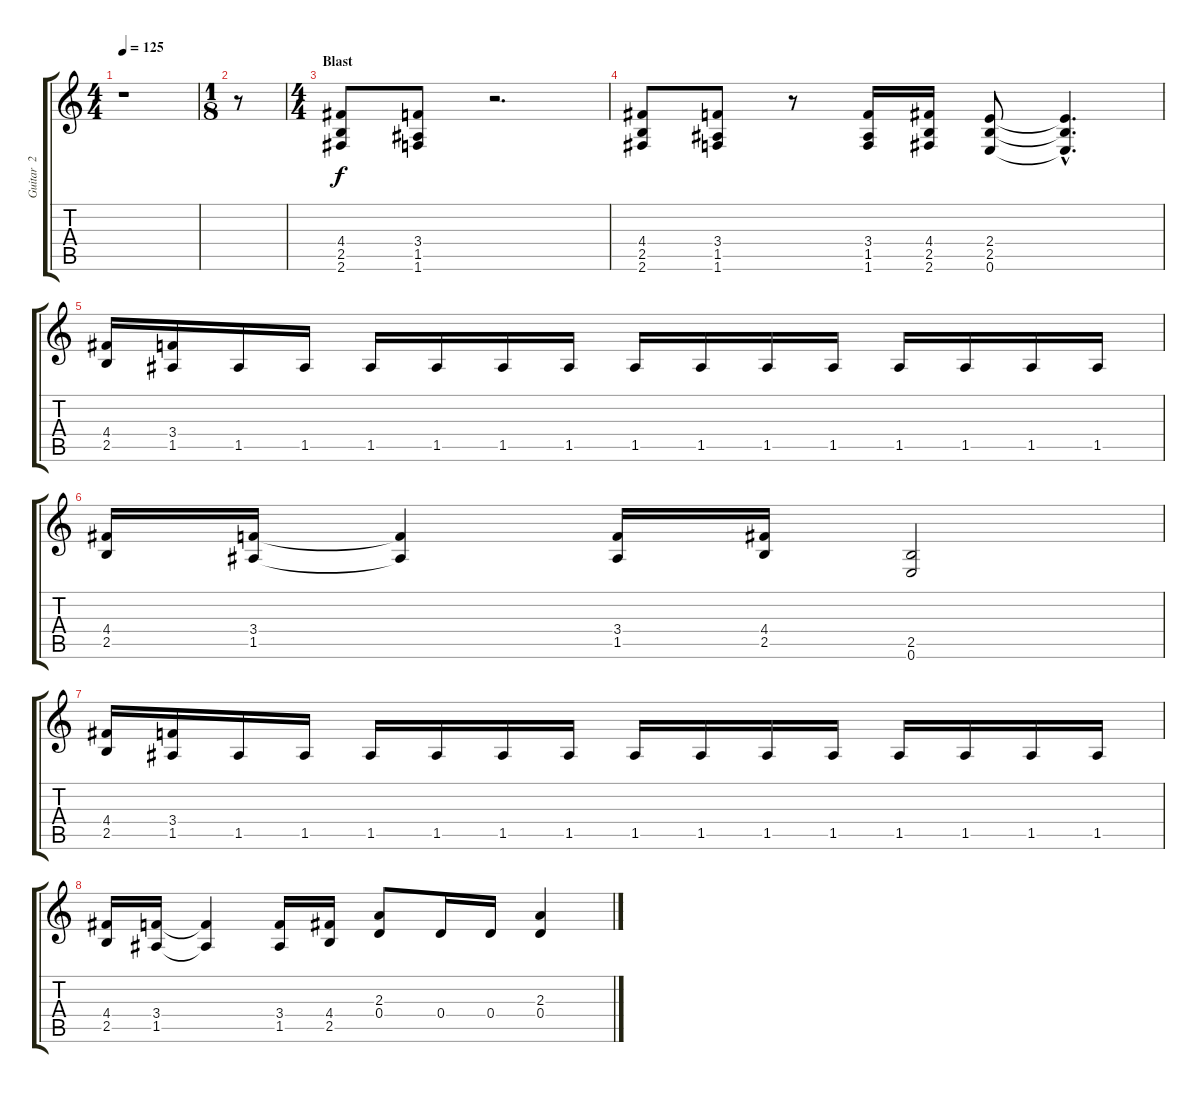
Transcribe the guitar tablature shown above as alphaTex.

\track ("Guitar  2" "Guitar  2") {instrument distortionguitar}
\staff {score tabs}
\tuning (E4 B3 G3 D3 A2 E2) {hide}
\ts (4 4)
\tempo 125
\clef g2
\ks c
r.1{dy f} |
\ts (1 8)
r.8 |
\ts (4 4)
\section ("" "Blast")
(4.4 2.5 2.6).8 (3.4 1.5 1.6).8 r.2{d} |
(4.4 2.5 2.6).8 (3.4 1.5 1.6).8 r.8 (3.4 1.5 1.6).16 (4.4 2.5 2.6).16 (2.4 2.5 0.6).8 (2.4{hac t} 2.5{hac t} 0.6{hac t}).4{d} |
(4.4 2.5).16 (3.4 1.5).16 1.5.16 1.5.16 1.5.16 1.5.16 1.5.16 1.5.16 1.5.16 1.5.16 1.5.16 1.5.16 1.5.16 1.5.16 1.5.16 1.5.16 |
(4.4 2.5).16 (3.4 1.5).16 (3.4{t} 1.5{t}).4 (3.4 1.5).16 (4.4 2.5).16 (2.5 0.6).2 |
(4.4 2.5).16 (3.4 1.5).16 1.5.16 1.5.16 1.5.16 1.5.16 1.5.16 1.5.16 1.5.16 1.5.16 1.5.16 1.5.16 1.5.16 1.5.16 1.5.16 1.5.16 |
(4.4 2.5).16 (3.4 1.5).16 (3.4{t} 1.5{t}).4 (3.4 1.5).16 (4.4 2.5).16 (2.3 0.4).8 0.4.16 0.4.16 (2.3 0.4).4
